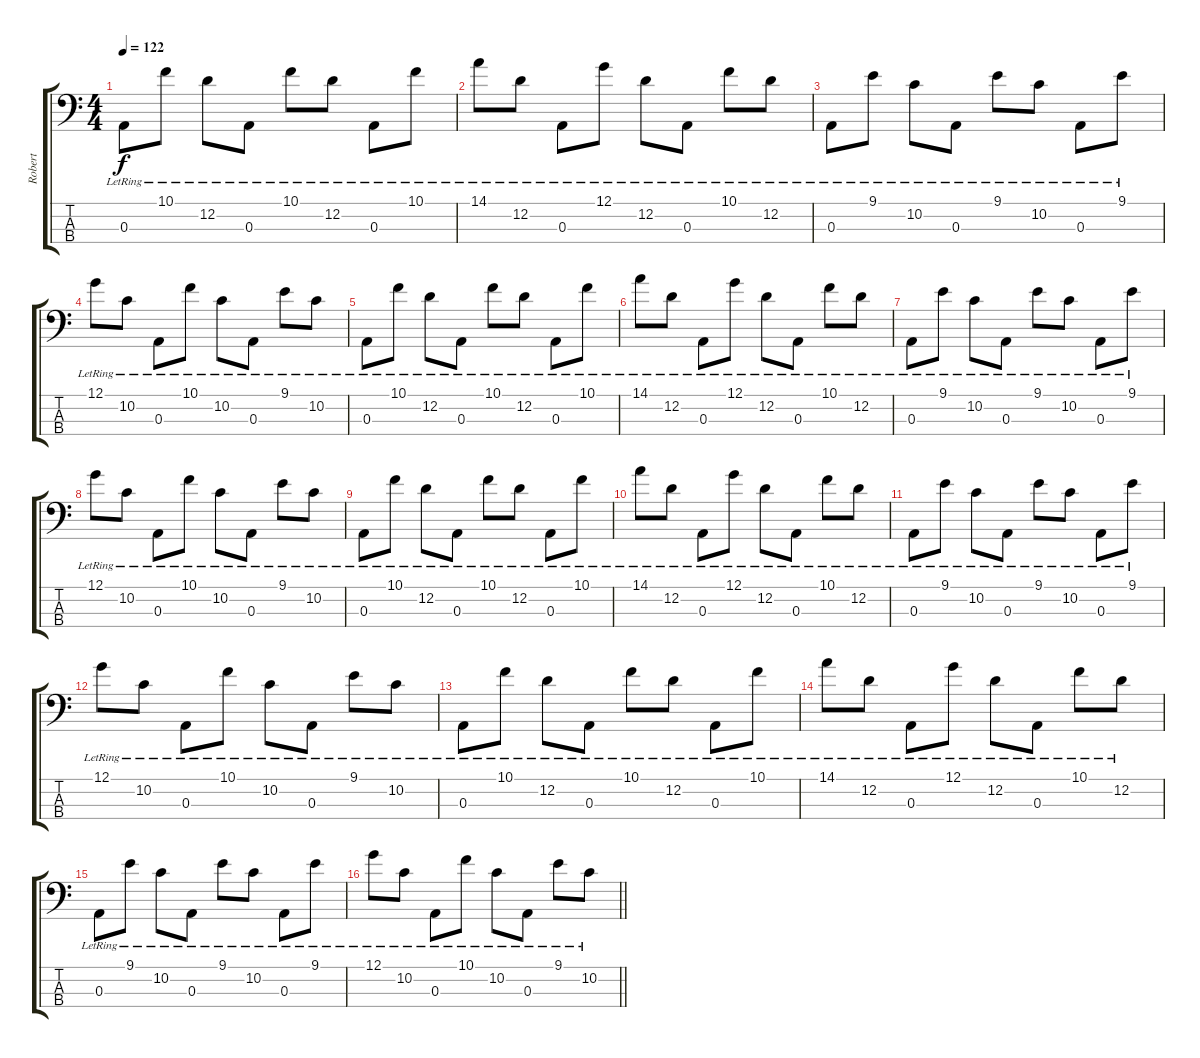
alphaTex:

\track ("Robert" "Robert") {instrument electricbassfinger}
\staff {score tabs}
\tuning (G2 D2 A1 E1) {hide}
\ts (4 4)
\tempo 122
\clef f4
\ks c
0.3{lr}.8{dy f} 10.1{lr}.8 12.2{lr}.8 0.3{lr}.8 10.1{lr}.8 12.2{lr}.8 0.3{lr}.8 10.1{lr}.8 |
14.1{lr}.8 12.2{lr}.8 0.3{lr}.8 12.1{lr}.8 12.2{lr}.8 0.3{lr}.8 10.1{lr}.8 12.2{lr}.8 |
0.3{lr}.8 9.1{lr}.8 10.2{lr}.8 0.3{lr}.8 9.1{lr}.8 10.2{lr}.8 0.3{lr}.8 9.1{lr}.8 |
12.1{lr}.8 10.2{lr}.8 0.3{lr}.8 10.1{lr}.8 10.2{lr}.8 0.3{lr}.8 9.1{lr}.8 10.2{lr}.8 |
0.3{lr}.8 10.1{lr}.8 12.2{lr}.8 0.3{lr}.8 10.1{lr}.8 12.2{lr}.8 0.3{lr}.8 10.1{lr}.8 |
14.1{lr}.8 12.2{lr}.8 0.3{lr}.8 12.1{lr}.8 12.2{lr}.8 0.3{lr}.8 10.1{lr}.8 12.2{lr}.8 |
0.3{lr}.8 9.1{lr}.8 10.2{lr}.8 0.3{lr}.8 9.1{lr}.8 10.2{lr}.8 0.3{lr}.8 9.1{lr}.8 |
12.1{lr}.8 10.2{lr}.8 0.3{lr}.8 10.1{lr}.8 10.2{lr}.8 0.3{lr}.8 9.1{lr}.8 10.2{lr}.8 |
0.3{lr}.8 10.1{lr}.8 12.2{lr}.8 0.3{lr}.8 10.1{lr}.8 12.2{lr}.8 0.3{lr}.8 10.1{lr}.8 |
14.1{lr}.8 12.2{lr}.8 0.3{lr}.8 12.1{lr}.8 12.2{lr}.8 0.3{lr}.8 10.1{lr}.8 12.2{lr}.8 |
0.3{lr}.8 9.1{lr}.8 10.2{lr}.8 0.3{lr}.8 9.1{lr}.8 10.2{lr}.8 0.3{lr}.8 9.1{lr}.8 |
12.1{lr}.8 10.2{lr}.8 0.3{lr}.8 10.1{lr}.8 10.2{lr}.8 0.3{lr}.8 9.1{lr}.8 10.2{lr}.8 |
0.3{lr}.8 10.1{lr}.8 12.2{lr}.8 0.3{lr}.8 10.1{lr}.8 12.2{lr}.8 0.3{lr}.8 10.1{lr}.8 |
14.1{lr}.8 12.2{lr}.8 0.3{lr}.8 12.1{lr}.8 12.2{lr}.8 0.3{lr}.8 10.1{lr}.8 12.2{lr}.8 |
0.3{lr}.8 9.1{lr}.8 10.2{lr}.8 0.3{lr}.8 9.1{lr}.8 10.2{lr}.8 0.3{lr}.8 9.1{lr}.8 |
\barLineRight lightlight
12.1{lr}.8 10.2{lr}.8 0.3{lr}.8 10.1{lr}.8 10.2{lr}.8 0.3{lr}.8 9.1{lr}.8 10.2{lr}.8
